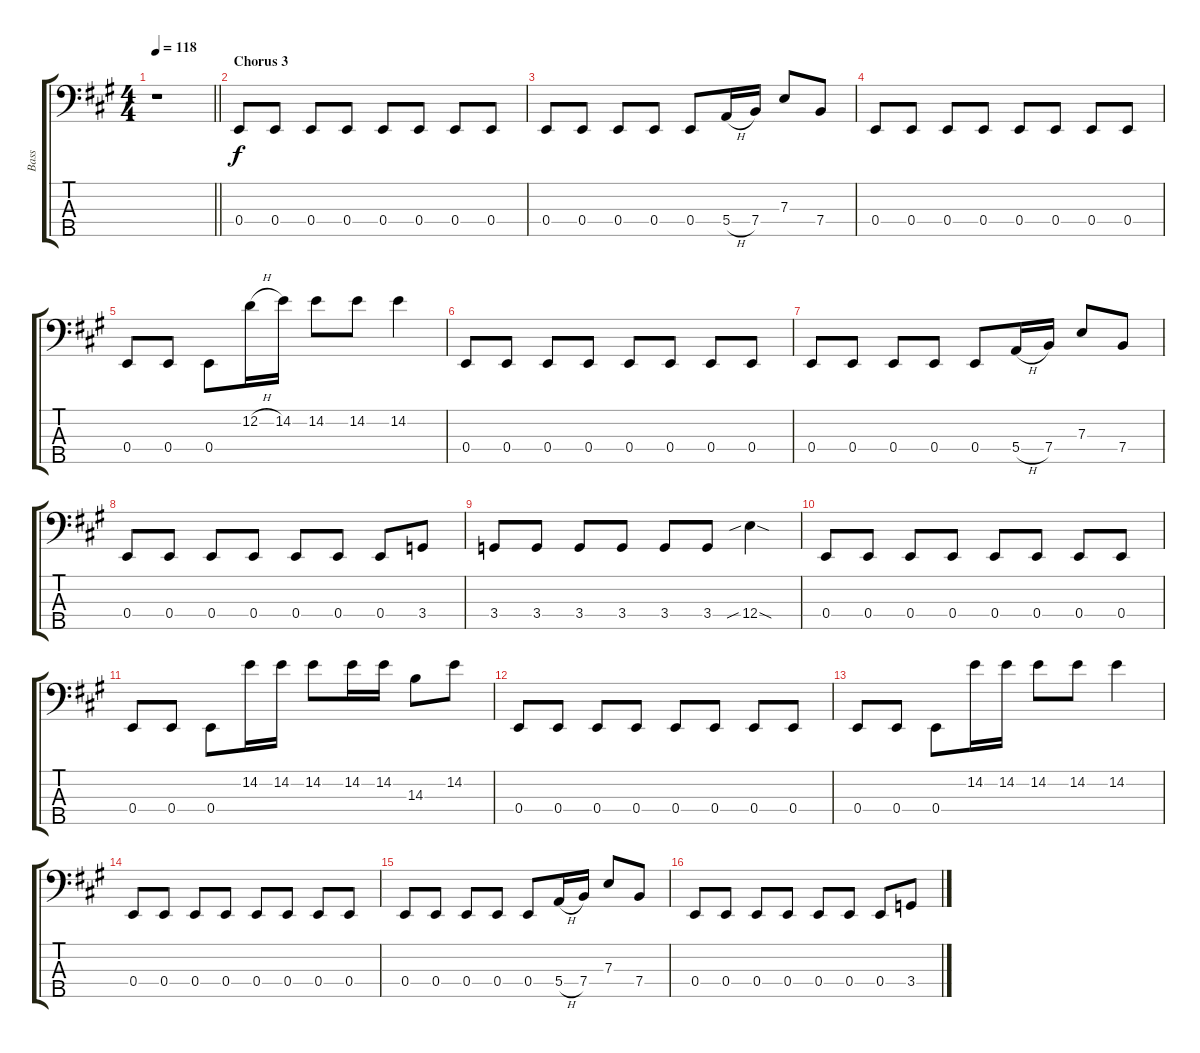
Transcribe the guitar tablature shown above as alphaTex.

\track ("Bass" "Bass") {instrument electricbassfinger}
\staff {score tabs}
\tuning (G2 D2 A1 E1 B0) {hide}
\ts (4 4)
\tempo 118
\clef f4
\barLineRight lightlight
\ks a
r.1{dy f} |
\section ("" "Chorus 3")
0.4.8 0.4.8 0.4.8 0.4.8 0.4.8 0.4.8 0.4.8 0.4.8 |
0.4.8 0.4.8 0.4.8 0.4.8 0.4.8 5.4{h}.16 7.4.16 7.3.8 7.4.8 |
0.4.8 0.4.8 0.4.8 0.4.8 0.4.8 0.4.8 0.4.8 0.4.8 |
0.4.8 0.4.8 0.4.8 12.2{h}.16 14.2.16 14.2.8 14.2.8 14.2.4 |
0.4.8 0.4.8 0.4.8 0.4.8 0.4.8 0.4.8 0.4.8 0.4.8 |
0.4.8 0.4.8 0.4.8 0.4.8 0.4.8 5.4{h}.16 7.4.16 7.3.8 7.4.8 |
0.4.8 0.4.8 0.4.8 0.4.8 0.4.8 0.4.8 0.4.8 3.4.8 |
3.4.8 3.4.8 3.4.8 3.4.8 3.4.8 3.4.8 12.4{sib sod}.4 |
0.4.8 0.4.8 0.4.8 0.4.8 0.4.8 0.4.8 0.4.8 0.4.8 |
0.4.8 0.4.8 0.4.8 14.2.16 14.2.16 14.2.8 14.2.16 14.2.16 14.3.8 14.2.8 |
0.4.8 0.4.8 0.4.8 0.4.8 0.4.8 0.4.8 0.4.8 0.4.8 |
0.4.8 0.4.8 0.4.8 14.2.16 14.2.16 14.2.8 14.2.8 14.2.4 |
0.4.8 0.4.8 0.4.8 0.4.8 0.4.8 0.4.8 0.4.8 0.4.8 |
0.4.8 0.4.8 0.4.8 0.4.8 0.4.8 5.4{h}.16 7.4.16 7.3.8 7.4.8 |
0.4.8 0.4.8 0.4.8 0.4.8 0.4.8 0.4.8 0.4.8 3.4.8
